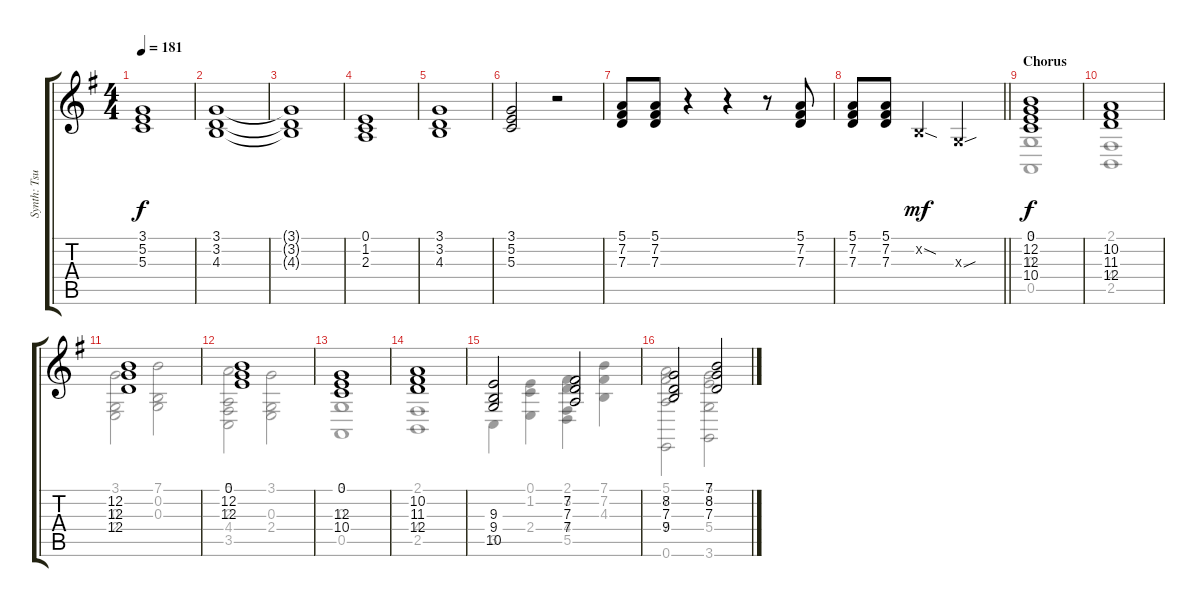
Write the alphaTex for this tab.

\track ("Synth: Tsumugi Kotobuki" "Synth: Tsu") {instrument pad8sweep}
\staff {score tabs}
\tuning (E4 B3 G3 D3 A2 E2) {hide}
\voice
\ts (4 4)
\tempo 181
\clef g2
\ks g
(3.1{t} 5.2{t} 5.3{t}).1{dy f} |
(3.1 3.2 4.3).1 |
(3.1{t} 3.2{t} 4.3{t}).1 |
(0.1 1.2 2.3).1 |
(3.1 3.2 4.3).1 |
(3.1 5.2 5.3).2 r.2 |
(5.1 7.2 7.3).8 (5.1 7.2 7.3).8 r.4 r.4 r.8 (5.1 7.2 7.3).8 |
\barLineRight lightlight
(5.1 7.2 7.3).8 (5.1 7.2 7.3).8 0.2{sod x}.4{dy mf} 0.3{sou x}.2 |
\section ("" "Chorus")
(0.1 12.2 12.3 10.4).1{dy f} |
(10.2 11.3 12.4).1 |
(12.2 12.3 12.4).1 |
(0.1 12.2 12.3).1 |
(0.1 12.3 10.4).1 |
(10.2 11.3 12.4).1 |
(9.3 9.4 10.5).2 (7.2 7.3 7.4).2 |
(8.2 7.3 9.4).2 (7.1 8.2 7.3).2
\voice
\clef g2
\ottava regular
\simile none
\ks g
|
|
|
|
|
|
|
\barLineRight lightlight
|
(3.1 0.3 0.5).1 |
(2.1 4.4 2.5).1 |
(3.1 0.3 2.4).2 (7.1 0.2 0.3).2 |
(5.1 2.3 4.4 3.5).2 (3.1 0.3 2.4).2 |
(3.1 0.3 0.5).1 |
(2.1 4.4 2.5).1 |
3.5.4 (0.1 1.2 2.4).4 (2.1 3.2 4.4 5.5).4 (7.1 7.2 4.3).4 |
(5.1 7.2 7.4 0.6).2 (3.1 5.2 5.4 3.6).2
